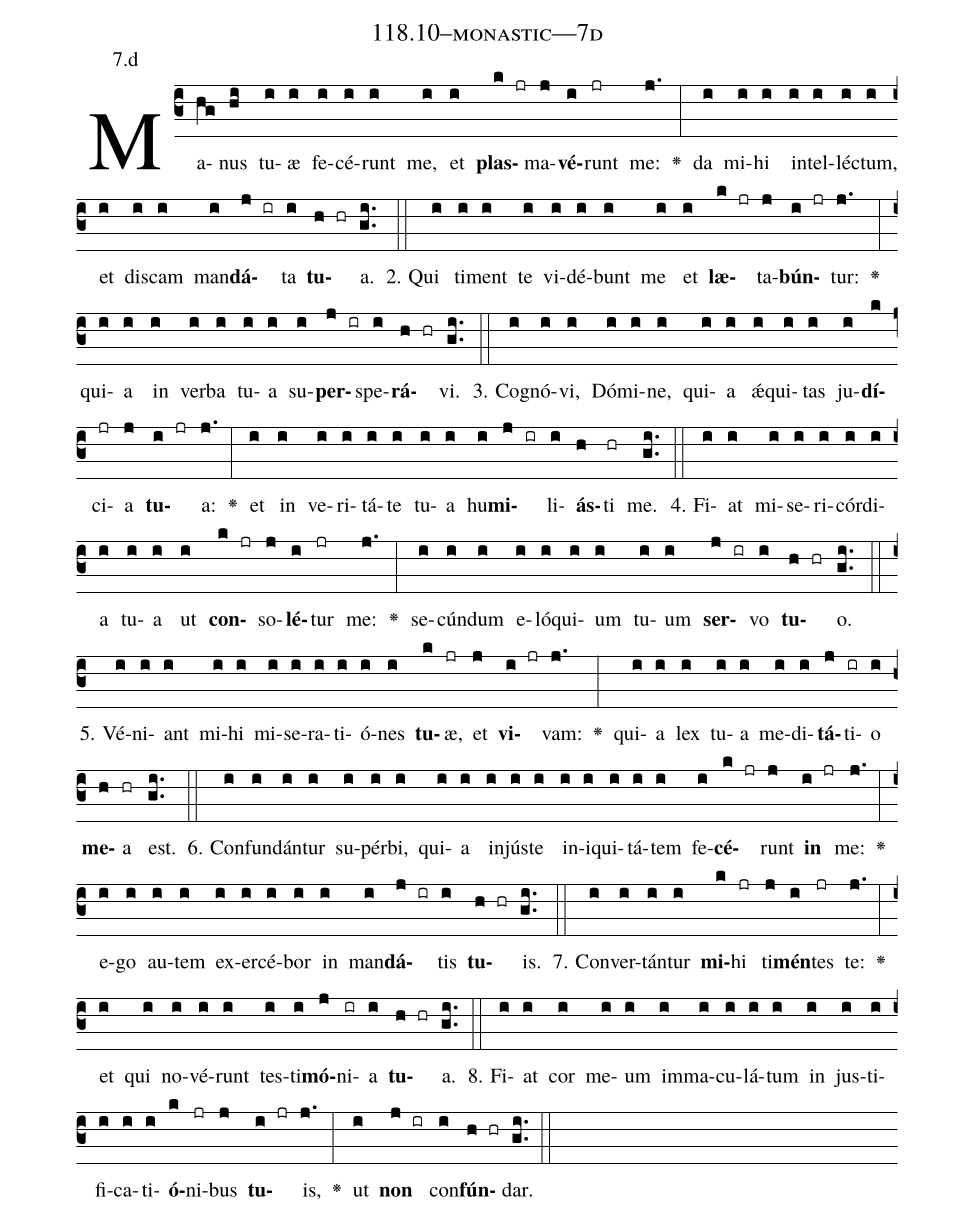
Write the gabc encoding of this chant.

name: 118.10--monastic---7d;
annotation: 7.d;
%%
(c3)Ma(hg)nus(hi) tu(i)æ(i) fe(i)cé(i)runt(i) me,(i) et(i) <b>plas</b>(k jr)ma(j)<b>vé</b>(i)runt(jr) me:(j.) <v>\greheightstar</v>(:) da(i) mi(i)hi(i) in(i)tel(i)léc(i)tum,(i) et(i) dis(i)cam(i) man(i)<b>dá</b>(j ir)ta(i) <b>tu</b>(h hr)a.(gi..) (::)
2. Qui(i) ti(i)ment(i) te(i) vi(i)dé(i)bunt(i) me(i) et(i) <b>læ</b>(k jr)ta(j)<b>bún</b>(i jr)tur:(j.) <v>\greheightstar</v>(:) qui(i)a(i) in(i) ver(i)ba(i) tu(i)a(i) su(i)<b>per</b>(j ir)spe(i)<b>rá</b>(h hr)vi.(gi..) (::)
3. Co(i)gnó(i)vi,(i) Dó(i)mi(i)ne,(i) qui(i)a(i) ǽ(i)qui(i)tas(i) ju(i)<b>dí</b>(k)ci(jr)a(j) <b>tu</b>(i jr)a:(j.) <v>\greheightstar</v>(:) et(i) in(i) ve(i)ri(i)tá(i)te(i) tu(i)a(i) hu(i)<b>mi</b>(j ir)li(i)<b>ás</b>(h)ti(hr) me.(gi..) (::)
4. Fi(i)at(i) mi(i)se(i)ri(i)cór(i)di(i)a(i) tu(i)a(i) ut(i) <b>con</b>(k jr)so(j)<b>lé</b>(i)tur(jr) me:(j.) <v>\greheightstar</v>(:) se(i)cún(i)dum(i) e(i)ló(i)qui(i)um(i) tu(i)um(i) <b>ser</b>(j ir)vo(i) <b>tu</b>(h hr)o.(gi..) (::)
5. Vé(i)ni(i)ant(i) mi(i)hi(i) mi(i)se(i)ra(i)ti(i)ó(i)nes(i) <b>tu</b>(k)æ,(jr) et(j) <b>vi</b>(i jr)vam:(j.) <v>\greheightstar</v>(:) qui(i)a(i) lex(i) tu(i)a(i) me(i)di(i)<b>tá</b>(j)ti(ir)o(i) <b>me</b>(h)a(hr) est.(gi..) (::)
6. Con(i)fun(i)dán(i)tur(i) su(i)pér(i)bi,(i) qui(i)a(i) in(i)jús(i)te(i) in(i)i(i)qui(i)tá(i)tem(i) fe(i)<b>cé</b>(k jr)runt(j) <b>in</b>(i jr) me:(j.) <v>\greheightstar</v>(:) e(i)go(i) au(i)tem(i) ex(i)er(i)cé(i)bor(i) in(i) man(i)<b>dá</b>(j ir)tis(i) <b>tu</b>(h hr)is.(gi..) (::)
7. Con(i)ver(i)tán(i)tur(i) <b>mi</b>(k)hi(jr) ti(j)<b>mén</b>(i)tes(jr) te:(j.) <v>\greheightstar</v>(:) et(i) qui(i) no(i)vé(i)runt(i) tes(i)ti(i)<b>mó</b>(j)ni(ir)a(i) <b>tu</b>(h hr)a.(gi..) (::)
8. Fi(i)at(i) cor(i) me(i)um(i) im(i)ma(i)cu(i)lá(i)tum(i) in(i) jus(i)ti(i)fi(i)ca(i)ti(i)<b>ó</b>(k)ni(jr)bus(j) <b>tu</b>(i jr)is,(j.) <v>\greheightstar</v>(:) ut(i) <b>non</b>(j ir) con(i)<b>fún</b>(h hr)dar.(gi..) (::)
